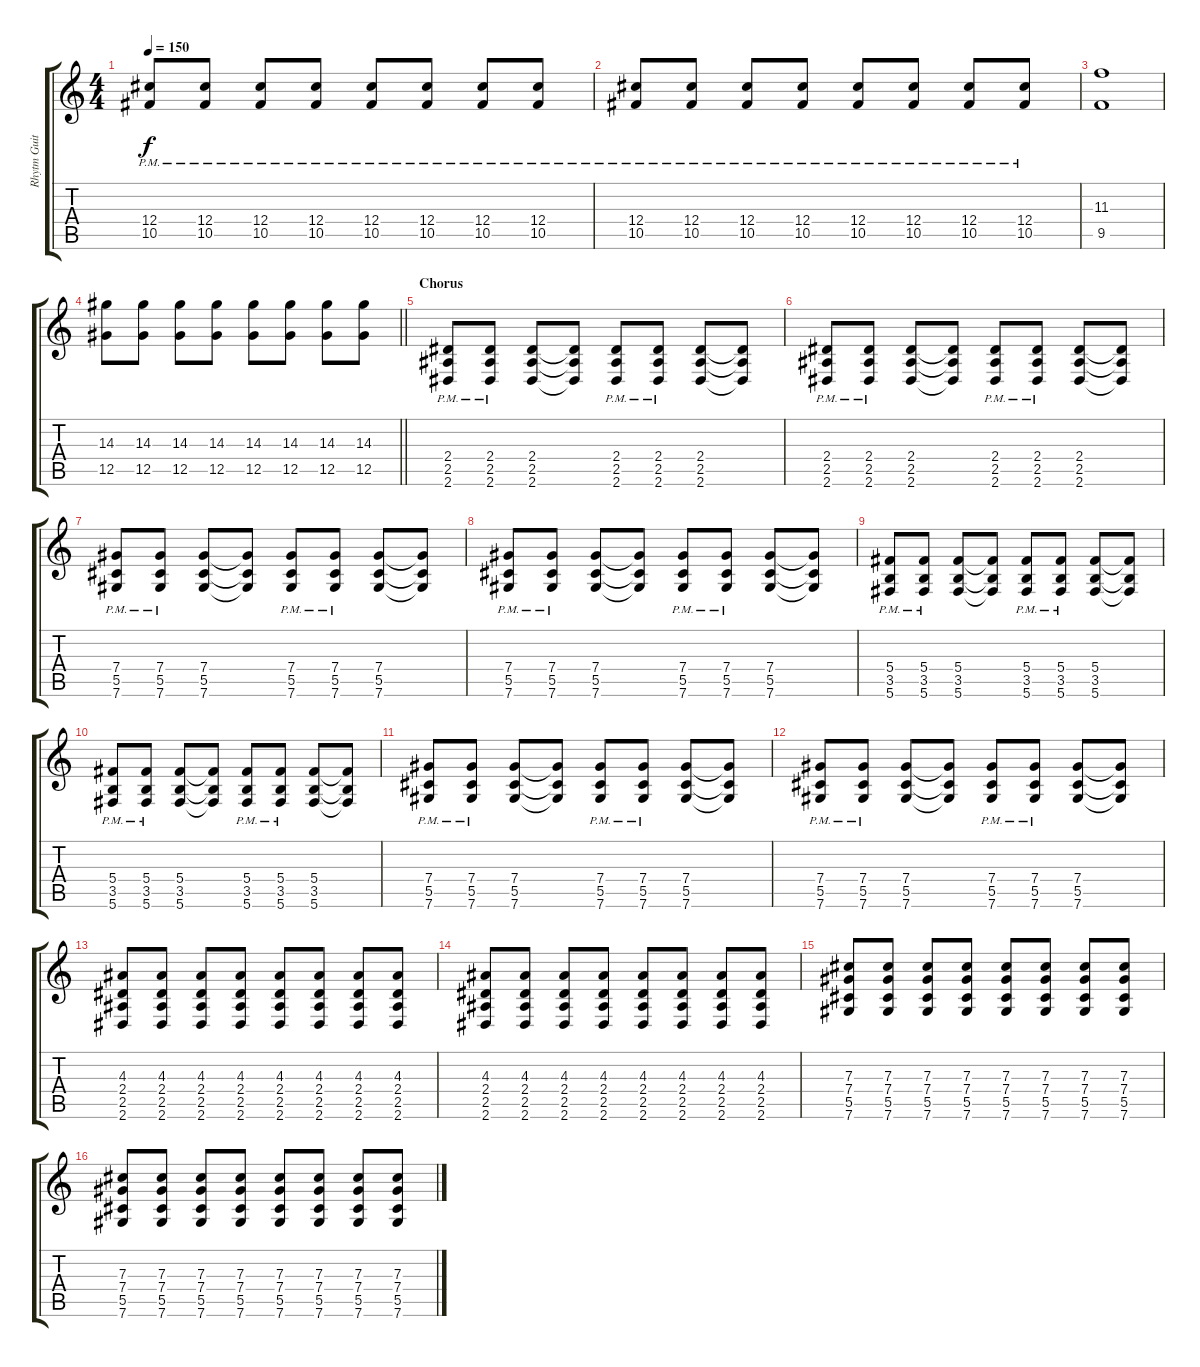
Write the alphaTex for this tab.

\track ("Rhytm Guitar [L]" "Rhytm Guit") {instrument distortionguitar}
\staff {score tabs}
\tuning (Eb4 Bb3 Gb3 Db3 Ab2 Db2) {hide}
\ts (4 4)
\tempo 150
\clef g2
\ks c
(12.4{pm} 10.5{pm}).8{dy f} (12.4{pm} 10.5{pm}).8 (12.4{pm} 10.5{pm}).8 (12.4{pm} 10.5{pm}).8 (12.4{pm} 10.5{pm}).8 (12.4{pm} 10.5{pm}).8 (12.4{pm} 10.5{pm}).8 (12.4{pm} 10.5{pm}).8 |
(12.4{pm} 10.5{pm}).8 (12.4{pm} 10.5{pm}).8 (12.4{pm} 10.5{pm}).8 (12.4{pm} 10.5{pm}).8 (12.4{pm} 10.5{pm}).8 (12.4{pm} 10.5{pm}).8 (12.4{pm} 10.5{pm}).8 (12.4{pm} 10.5{pm}).8 |
(11.3 9.5).1 |
\barLineRight lightlight
(14.3 12.5).8 (14.3 12.5).8 (14.3 12.5).8 (14.3 12.5).8 (14.3 12.5).8 (14.3 12.5).8 (14.3 12.5).8 (14.3 12.5).8 |
\section ("" "Chorus")
(2.4{pm} 2.5{pm} 2.6{pm}).8 (2.4{pm} 2.5{pm} 2.6{pm}).8 (2.4 2.5 2.6).8 (2.4{t} 2.5{t} 2.6{t}).8 (2.4{pm} 2.5{pm} 2.6{pm}).8 (2.4{pm} 2.5{pm} 2.6{pm}).8 (2.4 2.5 2.6).8 (2.4{t} 2.5{t} 2.6{t}).8 |
(2.4{pm} 2.5{pm} 2.6{pm}).8 (2.4{pm} 2.5{pm} 2.6{pm}).8 (2.4 2.5 2.6).8 (2.4{t} 2.5{t} 2.6{t}).8 (2.4{pm} 2.5{pm} 2.6{pm}).8 (2.4{pm} 2.5{pm} 2.6{pm}).8 (2.4 2.5 2.6).8 (2.4{t} 2.5{t} 2.6{t}).8 |
(7.4{pm} 5.5{pm} 7.6{pm}).8 (7.4{pm} 5.5{pm} 7.6{pm}).8 (7.4 5.5 7.6).8 (7.4{t} 5.5{t} 7.6{t}).8 (7.4{pm} 5.5{pm} 7.6{pm}).8 (7.4{pm} 5.5{pm} 7.6{pm}).8 (7.4 5.5 7.6).8 (7.4{t} 5.5{t} 7.6{t}).8 |
(7.4{pm} 5.5{pm} 7.6{pm}).8 (7.4{pm} 5.5{pm} 7.6{pm}).8 (7.4 5.5 7.6).8 (7.4{t} 5.5{t} 7.6{t}).8 (7.4{pm} 5.5{pm} 7.6{pm}).8 (7.4{pm} 5.5{pm} 7.6{pm}).8 (7.4 5.5 7.6).8 (7.4{t} 5.5{t} 7.6{t}).8 |
(5.4{pm} 3.5{pm} 5.6{pm}).8 (5.4{pm} 3.5{pm} 5.6{pm}).8 (5.4 3.5 5.6).8 (5.4{t} 3.5{t} 5.6{t}).8 (5.4{pm} 3.5{pm} 5.6{pm}).8 (5.4{pm} 3.5{pm} 5.6{pm}).8 (5.4 3.5 5.6).8 (5.4{t} 3.5{t} 5.6{t}).8 |
(5.4{pm} 3.5{pm} 5.6{pm}).8 (5.4{pm} 3.5{pm} 5.6{pm}).8 (5.4 3.5 5.6).8 (5.4{t} 3.5{t} 5.6{t}).8 (5.4{pm} 3.5{pm} 5.6{pm}).8 (5.4{pm} 3.5{pm} 5.6{pm}).8 (5.4 3.5 5.6).8 (5.4{t} 3.5{t} 5.6{t}).8 |
(7.4{pm} 5.5{pm} 7.6{pm}).8 (7.4{pm} 5.5{pm} 7.6{pm}).8 (7.4 5.5 7.6).8 (7.4{t} 5.5{t} 7.6{t}).8 (7.4{pm} 5.5{pm} 7.6{pm}).8 (7.4{pm} 5.5{pm} 7.6{pm}).8 (7.4 5.5 7.6).8 (7.4{t} 5.5{t} 7.6{t}).8 |
(7.4{pm} 5.5{pm} 7.6{pm}).8 (7.4{pm} 5.5{pm} 7.6{pm}).8 (7.4 5.5 7.6).8 (7.4{t} 5.5{t} 7.6{t}).8 (7.4{pm} 5.5{pm} 7.6{pm}).8 (7.4{pm} 5.5{pm} 7.6{pm}).8 (7.4 5.5 7.6).8 (7.4{t} 5.5{t} 7.6{t}).8 |
(4.3 2.4 2.5 2.6).8 (4.3 2.4 2.5 2.6).8 (4.3 2.4 2.5 2.6).8 (4.3 2.4 2.5 2.6).8 (4.3 2.4 2.5 2.6).8 (4.3 2.4 2.5 2.6).8 (4.3 2.4 2.5 2.6).8 (4.3 2.4 2.5 2.6).8 |
(4.3 2.4 2.5 2.6).8 (4.3 2.4 2.5 2.6).8 (4.3 2.4 2.5 2.6).8 (4.3 2.4 2.5 2.6).8 (4.3 2.4 2.5 2.6).8 (4.3 2.4 2.5 2.6).8 (4.3 2.4 2.5 2.6).8 (4.3 2.4 2.5 2.6).8 |
(7.3 7.4 5.5 7.6).8 (7.3 7.4 5.5 7.6).8 (7.3 7.4 5.5 7.6).8 (7.3 7.4 5.5 7.6).8 (7.3 7.4 5.5 7.6).8 (7.3 7.4 5.5 7.6).8 (7.3 7.4 5.5 7.6).8 (7.3 7.4 5.5 7.6).8 |
(7.3 7.4 5.5 7.6).8 (7.3 7.4 5.5 7.6).8 (7.3 7.4 5.5 7.6).8 (7.3 7.4 5.5 7.6).8 (7.3 7.4 5.5 7.6).8 (7.3 7.4 5.5 7.6).8 (7.3 7.4 5.5 7.6).8 (7.3 7.4 5.5 7.6).8
